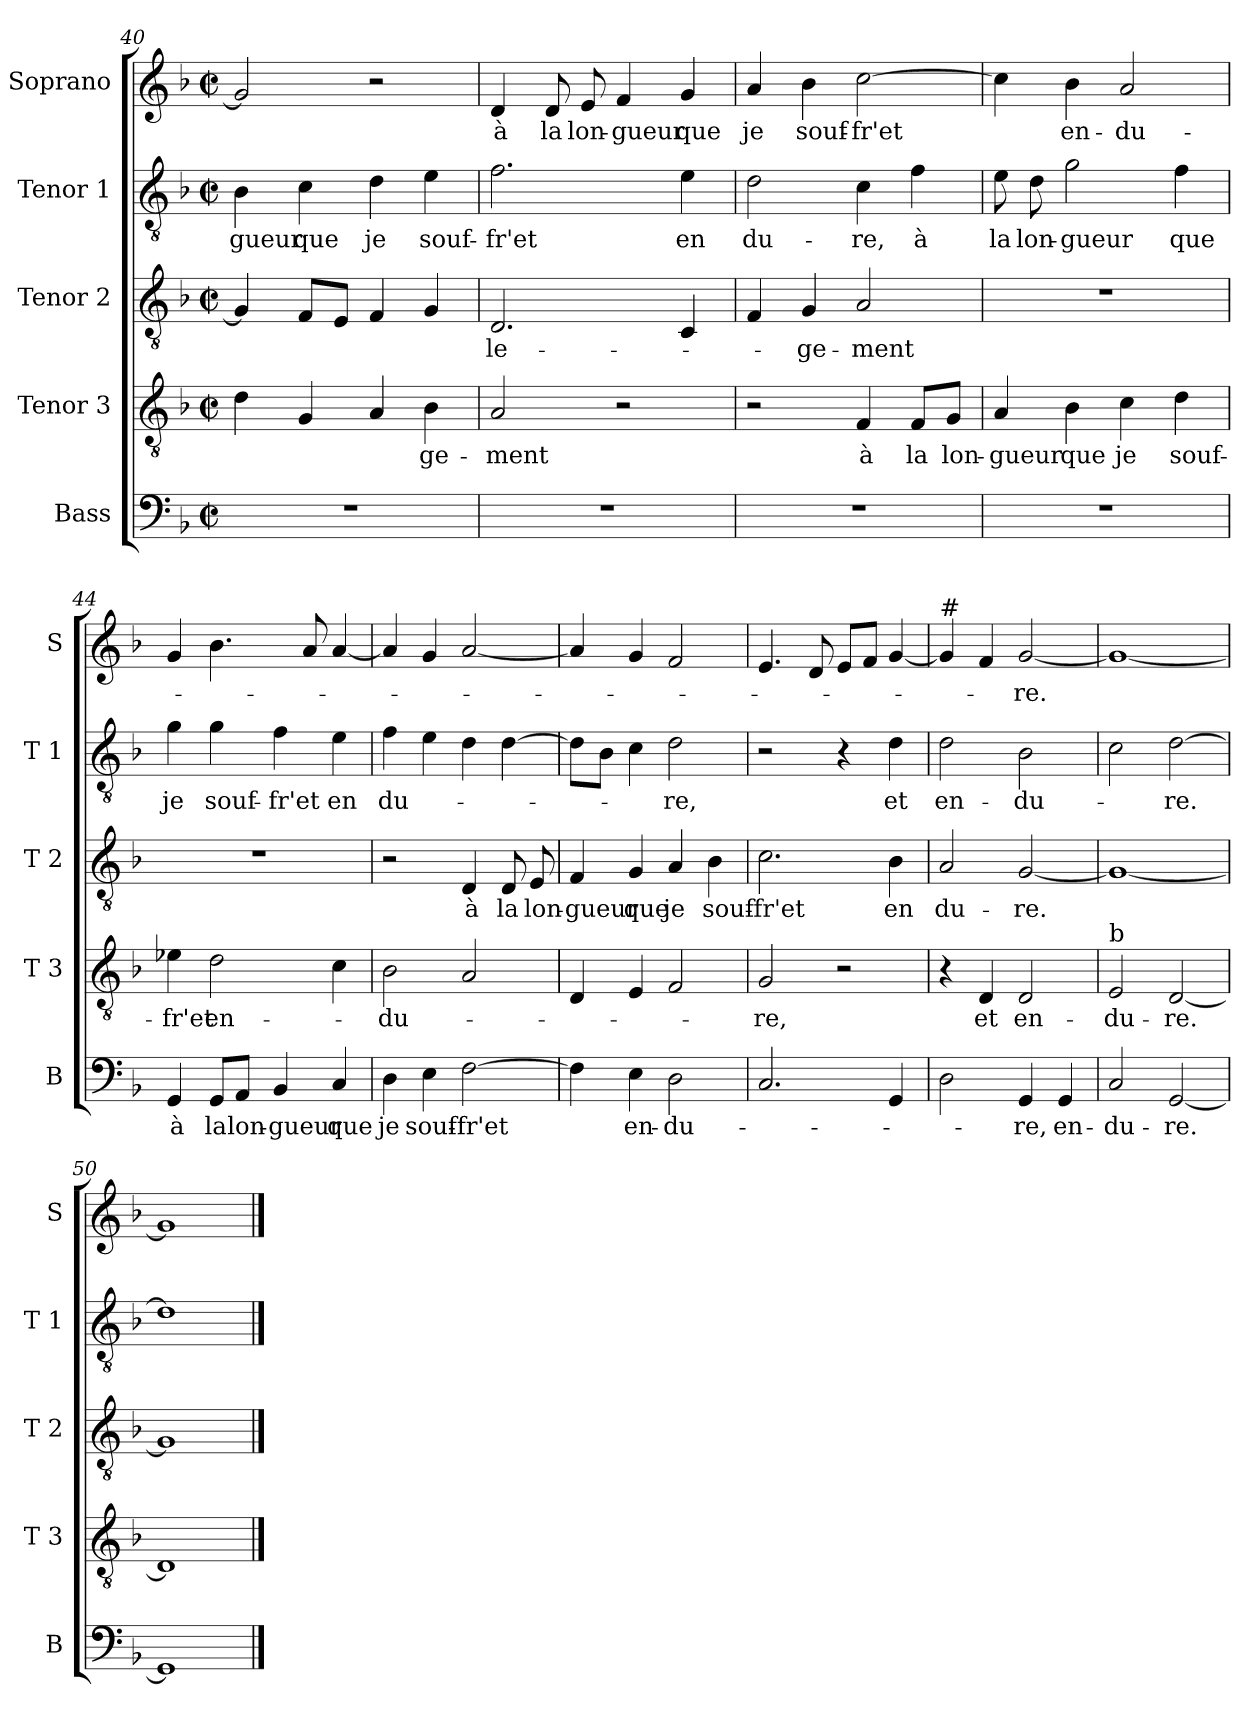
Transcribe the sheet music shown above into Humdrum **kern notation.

**kern	**text	**kern	**text	**kern	**text	**kern	**text	**kern	**text
*part5	*part5	*part4	*part4	*part3	*part3	*part2	*part2	*part1	*part1
*staff5	*staff5	*staff4	*staff4	*staff3	*staff3	*staff2	*staff2	*staff1	*staff1
*I"Bass	*	*I"Tenor 3	*	*I"Tenor 2	*	*I"Tenor 1	*	*I"Soprano	*
*I'B	*	*I'T 3	*	*I'T 2	*	*I'T 1	*	*I'S	*
*clefF4	*	*clefGv2	*	*clefGv2	*	*clefGv2	*	*clefG2	*
*k[b-]	*	*k[b-]	*	*k[b-]	*	*k[b-]	*	*k[b-]	*
*F:	*	*F:	*	*F:	*	*F:	*	*F:	*
*M2/2	*	*M2/2	*	*M2/2	*	*M2/2	*	*M2/2	*
*met(c|)	*	*met(c|)	*	*met(c|)	*	*met(c|)	*	*met(c|)	*
=40	=40	=40	=40	=40	=40	=40	=40	=40	=40
1r	.	4d\	.	4G/]	.	4B-\	-gueur	2g/]	.
.	.	4G/	.	8F/L	.	4c\	que	.	.
.	.	.	.	8E/J	.	.	.	.	.
.	.	4A/	.	4F/	.	4d\	je	2r	.
.	.	4B-\	-ge-	4G/	.	4e\	souf-	.	.
!!LO:PB:g=z
=41	=41	=41	=41	=41	=41	=41	=41	=41	=41
1r	.	2A/	-ment	2.D/	-le-	2.f\	-fr'et	4d/	à
.	.	.	.	.	.	.	.	8d/	la
.	.	.	.	.	.	.	.	8e/	lon-
.	.	2r	.	.	.	.	.	4f/	-gueur
.	.	.	.	4C/	.	4e\	en	4g/	que
=42	=42	=42	=42	=42	=42	=42	=42	=42	=42
1r	.	2r	.	4F/	.	2d\	du-	4a/	je
.	.	.	.	4G/	-ge-	.	.	4b-\	souf-
.	.	4F/	à	2A/	-ment	4c\	-re,	[2cc\	-fr'et
.	.	8F/L	la	.	.	4f\	à	.	.
.	.	8G/J	lon-	.	.	.	.	.	.
=43	=43	=43	=43	=43	=43	=43	=43	=43	=43
1r	.	4A/	-gueur	1r	.	8e\	la	4cc\]	.
.	.	.	.	.	.	8d\	lon-	.	.
.	.	4B-\	que	.	.	2g\	-gueur	4b-\	en-
.	.	4c\	je	.	.	.	.	2a/	-du-
.	.	4d\	souf-	.	.	4f\	que	.	.
=44	=44	=44	=44	=44	=44	=44	=44	=44	=44
4GG/	à	4e-X\	-fr'et	1r	.	4g\	je	4g/	.
8GG/L	la	2d\	en-	.	.	4g\	souf-	4.b-\	.
8AA/J	lon-	.	.	.	.	.	.	.	.
4BB-/	-gueur	.	.	.	.	4f\	-fr'et	.	.
.	.	.	.	.	.	.	.	8a/	.
4C/	que	4c\	.	.	.	4e\	en	[4a/	.
=45	=45	=45	=45	=45	=45	=45	=45	=45	=45
4D\	je	2B-\	-du-	2r	.	4f\	du-	4a/]	.
4E\	souf-	.	.	.	.	4e\	.	4g/	.
[2F\	-fr'et	2A/	.	4D/	à	4d\	.	[2a/	.
.	.	.	.	8D/	la	[4d\	.	.	.
.	.	.	.	8E/	lon-	.	.	.	.
!!LO:LB:g=z
=46	=46	=46	=46	=46	=46	=46	=46	=46	=46
4F\]	.	4D/	.	4F/	-gueur	8d\L]	.	4a/]	.
.	.	.	.	.	.	8B-\J	.	.	.
4E\	en-	4E/	.	4G/	que	4c\	.	4g/	.
2D\	-du-	2F/	.	4A/	je	2d\	-re,	2f/	.
.	.	.	.	4B-\	souf-	.	.	.	.
=47	=47	=47	=47	=47	=47	=47	=47	=47	=47
2.C/	.	2G/	-re,	2.c\	-fr'et	2r	.	4.e/	.
.	.	.	.	.	.	.	.	8d/	.
.	.	2r	.	.	.	4r	.	8e/L	.
.	.	.	.	.	.	.	.	8f/J	.
4GG/	.	.	.	4B-\	en	4d\	et	[4g/	.
=48	=48	=48	=48	=48	=48	=48	=48	=48	=48
!	!	!	!	!	!	!	!	!LO:TX:a:t=#	!
2D\	.	4r	.	2A/	du-	2d\	en-	4g/]	.
.	.	4D/	et	.	.	.	.	4f/	.
4GG/	-re,	2D/	en-	[2G/	-re.	2B-\	-du-	[2g/	-re.
4GG/	en-	.	.	.	.	.	.	.	.
=49	=49	=49	=49	=49	=49	=49	=49	=49	=49
!	!	!LO:TX:a:t=b	!	!	!	!	!	!	!
2C/	-du-	2E/	-du-	1G_	.	2c\	.	1g_	.
[2GG/	-re.	[2D/	-re.	.	.	[2d\	-re.	.	.
=50	=50	=50	=50	=50	=50	=50	=50	=50	=50
1GG]	.	1D]	.	1G]	.	1d]	.	1g]	.
==	==	==	==	==	==	==	==	==	==
*-	*-	*-	*-	*-	*-	*-	*-	*-	*-
